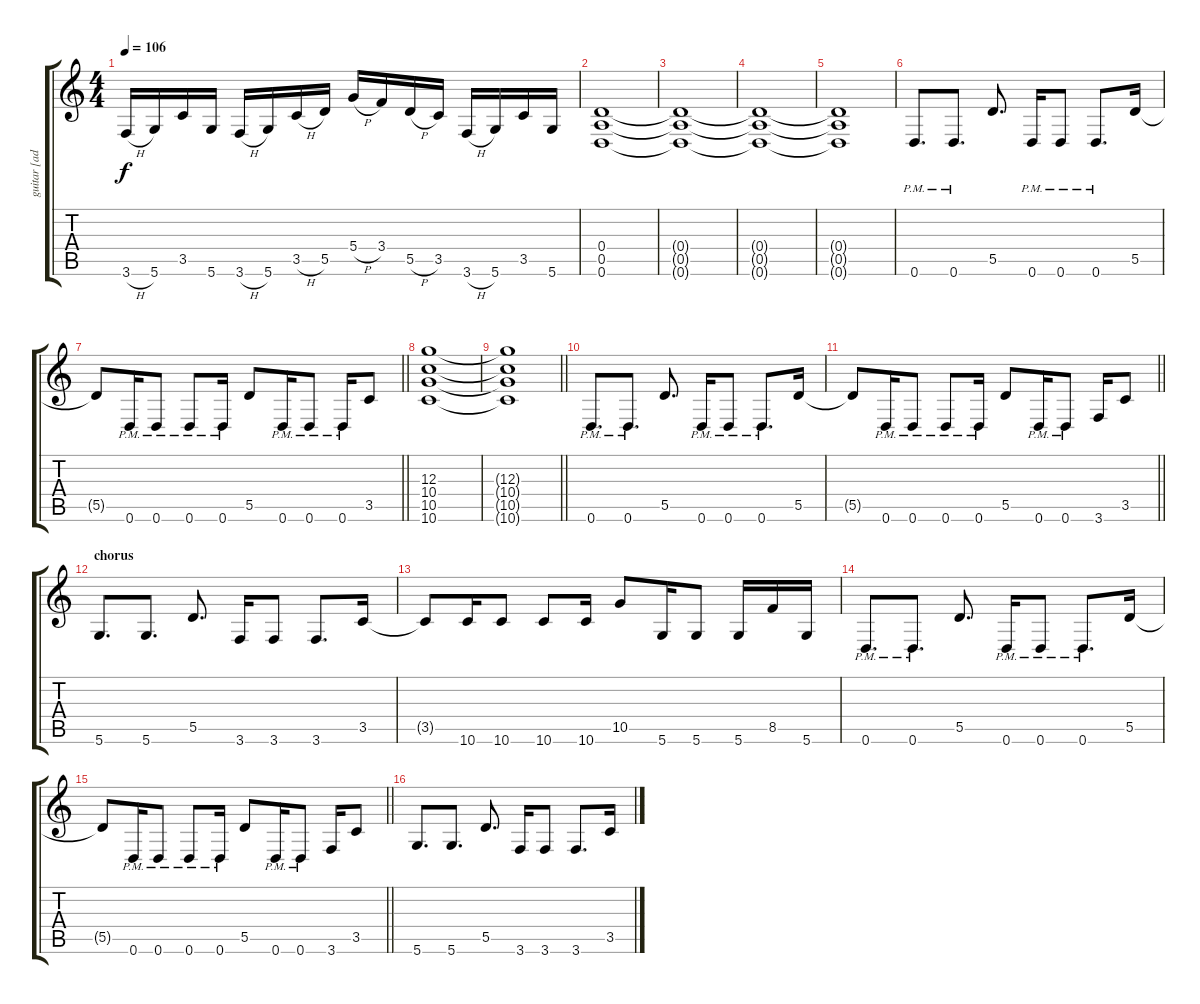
\track ("guitar [adam jones]" "guitar [ad") {instrument distortionguitar}
\staff {score tabs}
\tuning (E4 B3 G3 D3 A2 D2) {hide}
\ts (4 4)
\tempo 106
\clef g2
\ks c
3.6{h}.16{dy f} 5.6.16 3.5.16 5.6.16 3.6{h}.16 5.6.16 3.5{h}.16 5.5.16 5.4{h}.16 3.4.16 5.5{h}.16 3.5.16 3.6{h}.16 5.6.16 3.5.16 5.6.16 |
(0.4 0.5 0.6).1 |
(0.4{t} 0.5{t} 0.6{t}).1 |
(0.4{t} 0.5{t} 0.6{t}).1 |
(0.4{t} 0.5{t} 0.6{t}).1 |
0.6{pm}.8{d} 0.6{pm}.8{d} 5.5.8{d} 0.6{pm}.16 0.6{pm}.8 0.6{pm}.8{d} 5.5.16 |
\barLineRight lightlight
5.5{t}.8 0.6{pm}.16 0.6{pm}.8 0.6{pm}.8 0.6{pm}.16 5.5.8 0.6{pm}.16 0.6{pm}.8 0.6{pm}.16 3.5.8 |
(12.3 10.4 10.5 10.6).1 |
\barLineRight lightlight
(12.3{t} 10.4{t} 10.5{t} 10.6{t}).1 |
0.6{pm}.8{d} 0.6{pm}.8{d} 5.5.8{d} 0.6{pm}.16 0.6{pm}.8 0.6{pm}.8{d} 5.5.16 |
\barLineRight lightlight
5.5{t}.8 0.6{pm}.16 0.6{pm}.8 0.6{pm}.8 0.6{pm}.16 5.5.8 0.6{pm}.16 0.6{pm}.8 3.6.16 3.5.8 |
\section ("" "chorus")
5.6.8{d} 5.6.8{d} 5.5.8{d} 3.6.16 3.6.8 3.6.8{d} 3.5.16 |
3.5{t}.8 10.6.16 10.6.8 10.6.8 10.6.16 10.5.8 5.6.16 5.6.8 5.6.16 8.5.16 5.6.16 |
0.6{pm}.8{d} 0.6{pm}.8{d} 5.5.8{d} 0.6{pm}.16 0.6{pm}.8 0.6{pm}.8{d} 5.5.16 |
\barLineRight lightlight
5.5{t}.8 0.6{pm}.16 0.6{pm}.8 0.6{pm}.8 0.6{pm}.16 5.5.8 0.6{pm}.16 0.6{pm}.8 3.6.16 3.5.8 |
5.6.8{d} 5.6.8{d} 5.5.8{d} 3.6.16 3.6.8 3.6.8{d} 3.5.16
